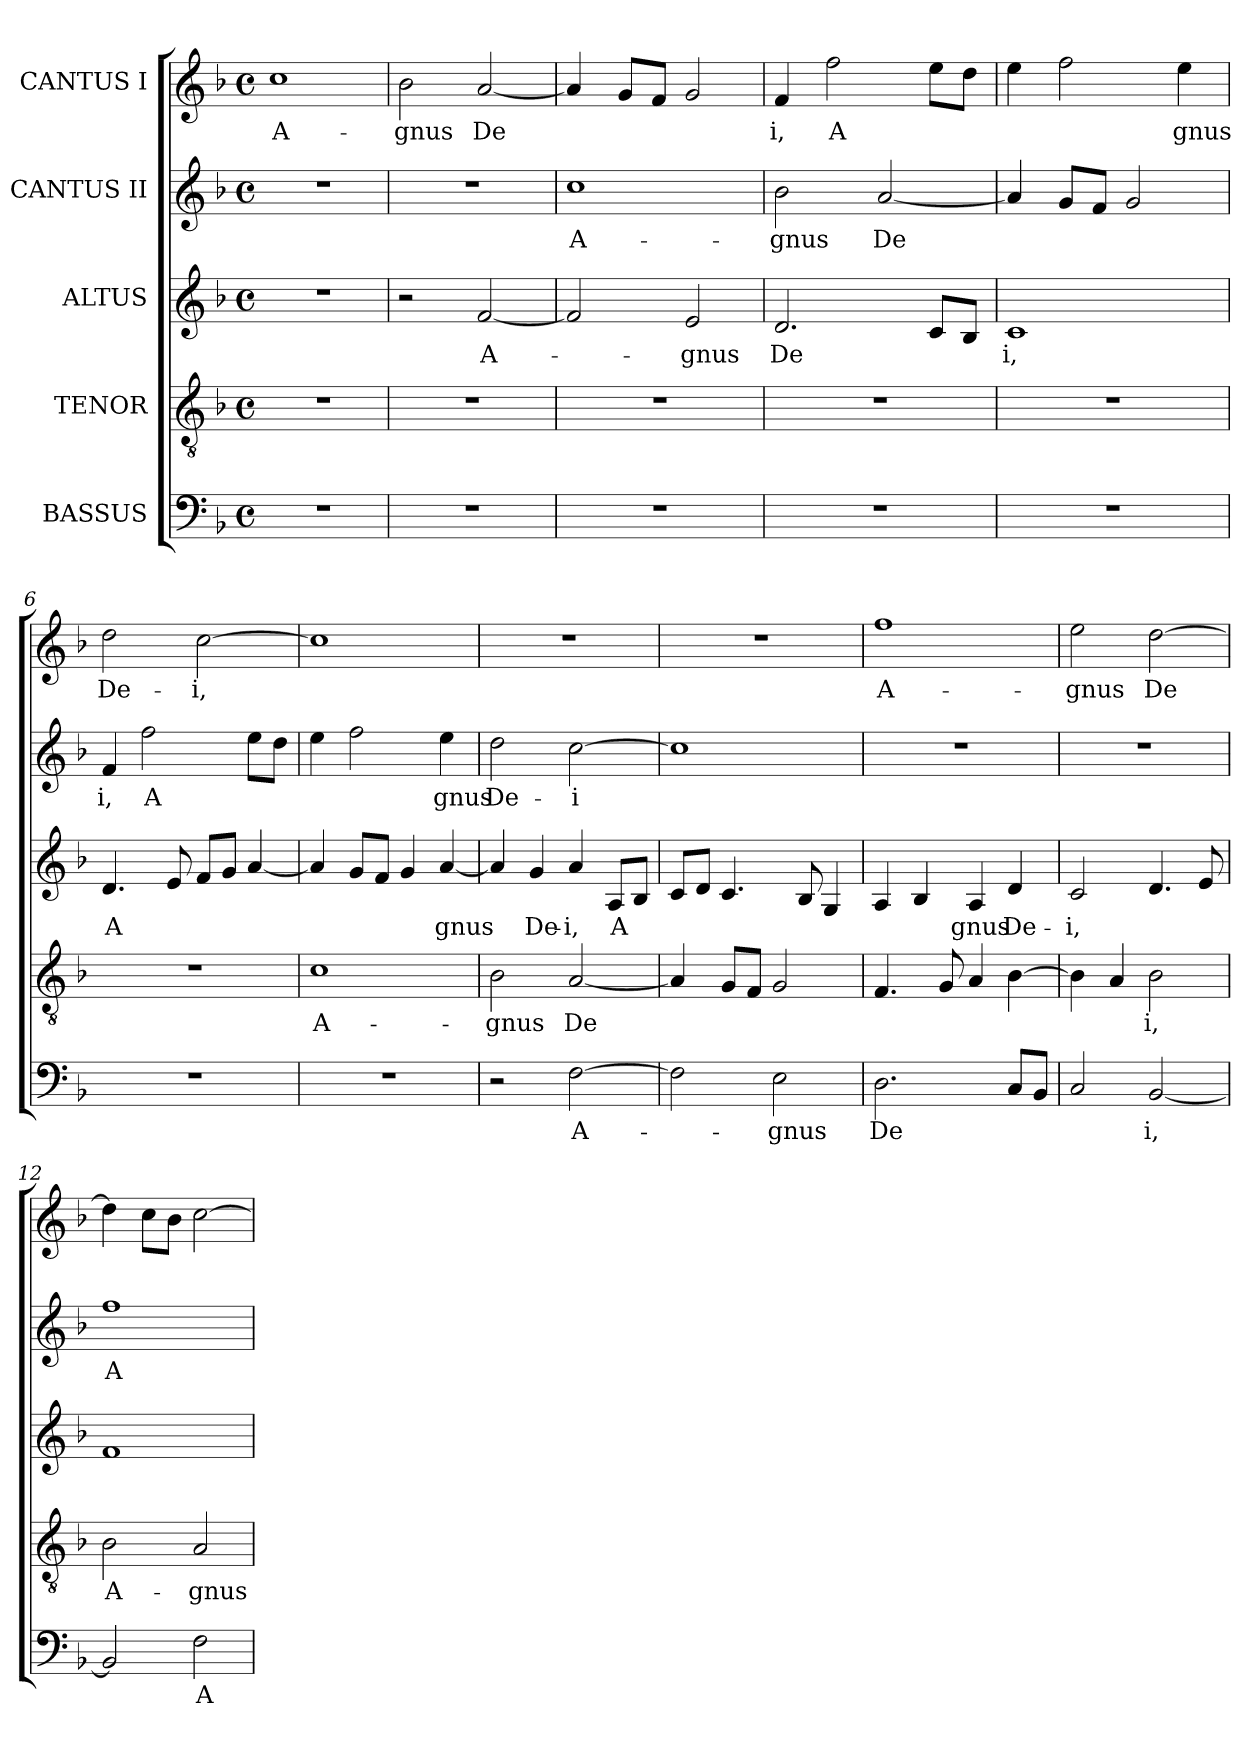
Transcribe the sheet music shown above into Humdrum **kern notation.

**kern	**text	**kern	**text	**kern	**text	**kern	**text	**kern	**text
*part5	*part5	*part4	*part4	*part3	*part3	*part2	*part2	*part1	*part1
*staff5	*staff5	*staff4	*staff4	*staff3	*staff3	*staff2	*staff2	*staff1	*staff1
*I"BASSUS	*	*I"TENOR	*	*I"ALTUS	*	*I"CANTUS II	*	*I"CANTUS I	*
!!LO:PB:g=z
*stria5	*	*stria5	*	*stria5	*	*stria5	*	*stria5	*
*clefF4	*	*clefGv2	*	*clefG2	*	*clefG2	*	*clefG2	*
*k[b-]	*	*k[b-]	*	*k[b-]	*	*k[b-]	*	*k[b-]	*
*F:	*	*F:	*	*F:	*	*F:	*	*F:	*
*M4/4	*	*M4/4	*	*M4/4	*	*M4/4	*	*M4/4	*
*met(c)	*	*met(c)	*	*met(c)	*	*met(c)	*	*met(c)	*
=1	=1	=1	=1	=1	=1	=1	=1	=1	=1
!	!	!	!	!	!	!	!	!	!LO:LY:b:cj
1r	.	1r	.	1r	.	1r	.	1cc	A-
=2	=2	=2	=2	=2	=2	=2	=2	=2	=2
!	!	!	!	!	!	!	!	!	!LO:LY:b:cj
1r	.	1r	.	2r	.	1r	.	2b-\	-gnus
!	!	!	!	!	!LO:LY:b:cj	!	!	!	!LO:LY:b:cj
.	.	.	.	[<2f/	A-	.	.	[<2a/	De-
=3	=3	=3	=3	=3	=3	=3	=3	=3	=3
!	!	!	!	!	!	!	!LO:LY:b:cj	!	!
1r	.	1r	.	2f/]	.	1cc	A-	4a/]	.
!	!	!	!	!	!	!	!	!	!LO:LY:b:cj
.	.	.	.	.	.	.	.	8g/L	--
!	!	!	!	!	!	!	!	!	!LO:LY:b:cj
.	.	.	.	.	.	.	.	8f/J	--
!	!	!	!	!	!LO:LY:b:cj	!	!	!	!LO:LY:b:cj
.	.	.	.	2e/	-gnus	.	.	2g/	--
=4	=4	=4	=4	=4	=4	=4	=4	=4	=4
!	!	!	!	!	!LO:LY:b:cj	!	!LO:LY:b:cj	!	!LO:LY:b:cj
1r	.	1r	.	2.d/	De-	2b-\	-gnus	4f/	-i,
!	!	!	!	!	!	!	!	!	!LO:LY:b:cj
.	.	.	.	.	.	.	.	2ff\	A-
!	!	!	!	!	!	!	!LO:LY:b:cj	!	!
.	.	.	.	.	.	[<2a/	De-	.	.
!	!	!	!	!	!LO:LY:b:cj	!	!	!	!LO:LY:b:cj
.	.	.	.	8c/L	--	.	.	8ee\L	--
!	!	!	!	!	!LO:LY:b:cj	!	!	!	!LO:LY:b:cj
.	.	.	.	8B-/J	--	.	.	8dd\J	--
!!LO:LB:g=z
=5	=5	=5	=5	=5	=5	=5	=5	=5	=5
!	!	!	!	!	!LO:LY:b:cj	!	!	!	!LO:LY:b:cj
1r	.	1r	.	1c	-i,	4a/]	.	4ee\	--
!	!	!	!	!	!	!	!LO:LY:b:cj	!	!LO:LY:b:cj
.	.	.	.	.	.	8g/L	--	2ff\	--
!	!	!	!	!	!	!	!LO:LY:b:cj	!	!
.	.	.	.	.	.	8f/J	--	.	.
!	!	!	!	!	!	!	!LO:LY:b:cj	!	!
.	.	.	.	.	.	2g/	--	.	.
!	!	!	!	!	!	!	!	!	!LO:LY:b:cj
.	.	.	.	.	.	.	.	4ee\	-gnus
=6	=6	=6	=6	=6	=6	=6	=6	=6	=6
!	!	!	!	!	!LO:LY:b:cj	!	!LO:LY:b:cj	!	!LO:LY:b:cj
1r	.	1r	.	4.d/	A	4f/	-i,	2dd\	De-
!	!	!	!	!	!	!	!LO:LY:b:cj	!	!
.	.	.	.	.	.	2ff\	A-	.	.
!	!	!	!	!	!LO:LY:b:cj	!	!	!	!
.	.	.	.	8e/	-	.	.	.	.
!	!	!	!	!	!LO:LY:b:cj	!	!	!	!LO:LY:b:cj
.	.	.	.	8f/L	--	.	.	[>2cc\	-i,
!	!	!	!	!	!LO:LY:b:cj	!	!	!	!
.	.	.	.	8g/J	--	.	.	.	.
!	!	!	!	!	!LO:LY:b:cj	!	!LO:LY:b:cj	!	!
.	.	.	.	[<4a/	--	8ee\L	--	.	.
!	!	!	!	!	!	!	!LO:LY:b:cj	!	!
.	.	.	.	.	.	8dd\J	--	.	.
=7	=7	=7	=7	=7	=7	=7	=7	=7	=7
!	!	!	!LO:LY:b:cj	!	!	!	!LO:LY:b:cj	!	!
1r	.	1c	A-	4a/]	.	4ee\	--	1cc]	.
!	!	!	!	!	!LO:LY:b:cj	!	!LO:LY:b:cj	!	!
.	.	.	.	8g/L	--	2ff\	--	.	.
!	!	!	!	!	!LO:LY:b:cj	!	!	!	!
.	.	.	.	8f/J	--	.	.	.	.
!	!	!	!	!	!LO:LY:b:cj	!	!	!	!
.	.	.	.	4g/	--	.	.	.	.
!	!	!	!	!	!LO:LY:b:cj	!	!LO:LY:b:cj	!	!
.	.	.	.	[<4a/	-gnus	4ee\	-gnus	.	.
=8	=8	=8	=8	=8	=8	=8	=8	=8	=8
!	!	!	!LO:LY:b:cj	!	!	!	!LO:LY:b:cj	!	!
2r	.	2B-\	-gnus	4a/]	.	2dd\	De-	1r	.
!	!	!	!	!	!LO:LY:b:cj	!	!	!	!
.	.	.	.	4g/	De-	.	.	.	.
!	!LO:LY:b:cj	!	!LO:LY:b:cj	!	!LO:LY:b:cj	!	!LO:LY:b:cj	!	!
[>2F\	A-	[<2A/	De-	4a/	-i,	[>2cc\	-i	.	.
!	!	!	!	!	!LO:LY:b:cj	!	!	!	!
.	.	.	.	8A/L	A	.	.	.	.
!	!	!	!	!	!LO:LY:b:cj	!	!	!	!
.	.	.	.	8B-/J	-	.	.	.	.
=9	=9	=9	=9	=9	=9	=9	=9	=9	=9
!	!	!	!	!	!LO:LY:b:cj	!	!	!	!
2F\]	.	4A/]	.	8c/L	--	1cc]	.	1r	.
!	!	!	!	!	!LO:LY:b:cj	!	!	!	!
.	.	.	.	8d/J	--	.	.	.	.
!	!	!	!LO:LY:b:cj	!	!LO:LY:b:cj	!	!	!	!
.	.	8G/L	--	4.c/	--	.	.	.	.
!	!	!	!LO:LY:b:cj	!	!	!	!	!	!
.	.	8F/J	--	.	.	.	.	.	.
!	!LO:LY:b:cj	!	!LO:LY:b:cj	!	!	!	!	!	!
2E\	-gnus	2G/	--	.	.	.	.	.	.
!	!	!	!	!	!LO:LY:b:cj	!	!	!	!
.	.	.	.	8B-/	--	.	.	.	.
!	!	!	!	!	!LO:LY:b:cj	!	!	!	!
.	.	.	.	4G/	--	.	.	.	.
!!LO:LB:g=z
=10	=10	=10	=10	=10	=10	=10	=10	=10	=10
!	!LO:LY:b:cj	!	!LO:LY:b:cj	!	!LO:LY:b:cj	!	!	!	!LO:LY:b:cj
2.D\	De	4.F/	--	4A/	--	1r	.	1ff	A-
!	!	!	!	!	!LO:LY:b:cj	!	!	!	!
.	.	.	.	4B-/	--	.	.	.	.
!	!	!	!LO:LY:b:cj	!	!	!	!	!	!
.	.	8G/	--	.	.	.	.	.	.
!	!	!	!LO:LY:b:cj	!	!LO:LY:b:cj	!	!	!	!
.	.	4A/	--	4A/	-gnus	.	.	.	.
!	!LO:LY:b:cj	!	!LO:LY:b:cj	!	!LO:LY:b:cj	!	!	!	!
8C/L	-	[>4B-\	--	4d/	De-	.	.	.	.
!	!LO:LY:b:cj	!	!	!	!	!	!	!	!
8BB-/J	--	.	.	.	.	.	.	.	.
=11	=11	=11	=11	=11	=11	=11	=11	=11	=11
!	!LO:LY:b:cj	!	!	!	!LO:LY:b:cj	!	!	!	!LO:LY:b:cj
2C/	--	4B-\]	.	2c/	-i,	1r	.	2ee\	-gnus
!	!	!	!LO:LY:b:cj	!	!	!	!	!	!
.	.	4A/	--	.	.	.	.	.	.
!	!LO:LY:b:cj	!	!LO:LY:b:cj	!	!LO:LY:b:cj	!	!	!	!LO:LY:b:cj
[<2BB-/	-i,	2B-\	-i,	4.d/	-	.	.	[>2dd\	De-
!	!	!	!	!	!LO:LY:b:cj	!	!	!	!
.	.	.	.	8e/	--	.	.	.	.
=12	=12	=12	=12	=12	=12	=12	=12	=12	=12
!	!	!	!LO:LY:b:cj	!	!LO:LY:b:cj	!	!LO:LY:b:cj	!	!
2BB-/]	.	2B-\	A-	1f	--	1ff	A-	4dd\]	.
!	!	!	!	!	!	!	!	!	!LO:LY:b:cj
.	.	.	.	.	.	.	.	8cc\L	--
!	!	!	!	!	!	!	!	!	!LO:LY:b:cj
.	.	.	.	.	.	.	.	8b-\J	--
!	!LO:LY:b:cj	!	!LO:LY:b:cj	!	!	!	!	!	!LO:LY:b:cj
2F\	A-	2A/	-gnus	.	.	.	.	[>2cc\	--
=	=	=	=	=	=	=	=	=	=
*-	*-	*-	*-	*-	*-	*-	*-	*-	*-
